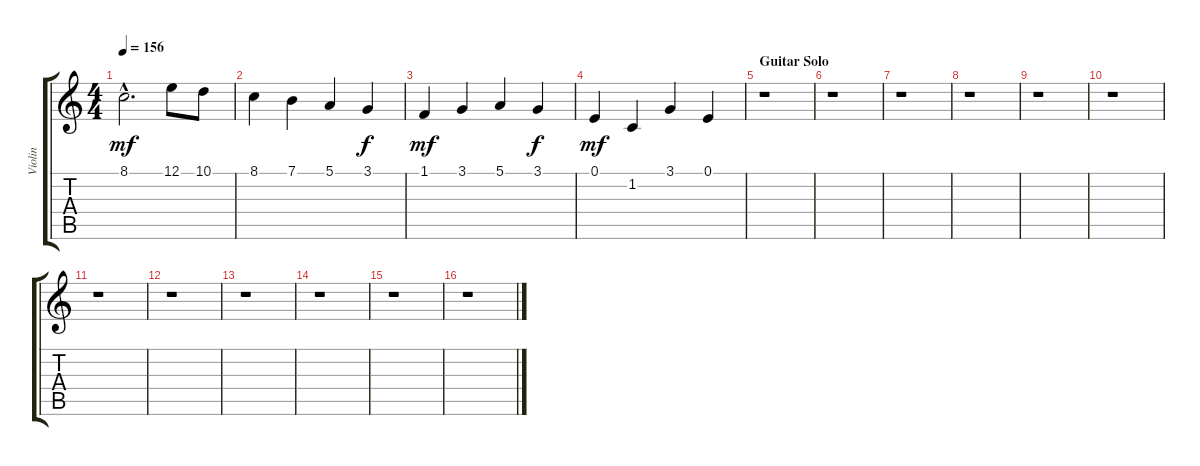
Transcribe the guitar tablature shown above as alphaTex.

\track ("Violin" "Violin") {instrument violin}
\staff {score tabs}
\tuning (E4 B3 G3 D3 A2 E2) {hide}
\ts (4 4)
\tempo 156
\clef g2
\ks c
8.1{hac}.2{d dy mf} 12.1.8 10.1.8 |
8.1.4 7.1.4 5.1.4 3.1.4{dy f} |
1.1.4{dy mf} 3.1.4 5.1.4 3.1.4{dy f} |
0.1.4{dy mf} 1.2.4 3.1.4 0.1.4 |
\section ("" "Guitar Solo")
r.1 |
r.1 |
r.1 |
r.1 |
r.1 |
r.1 |
r.1 |
r.1 |
r.1 |
r.1 |
r.1 |
r.1
